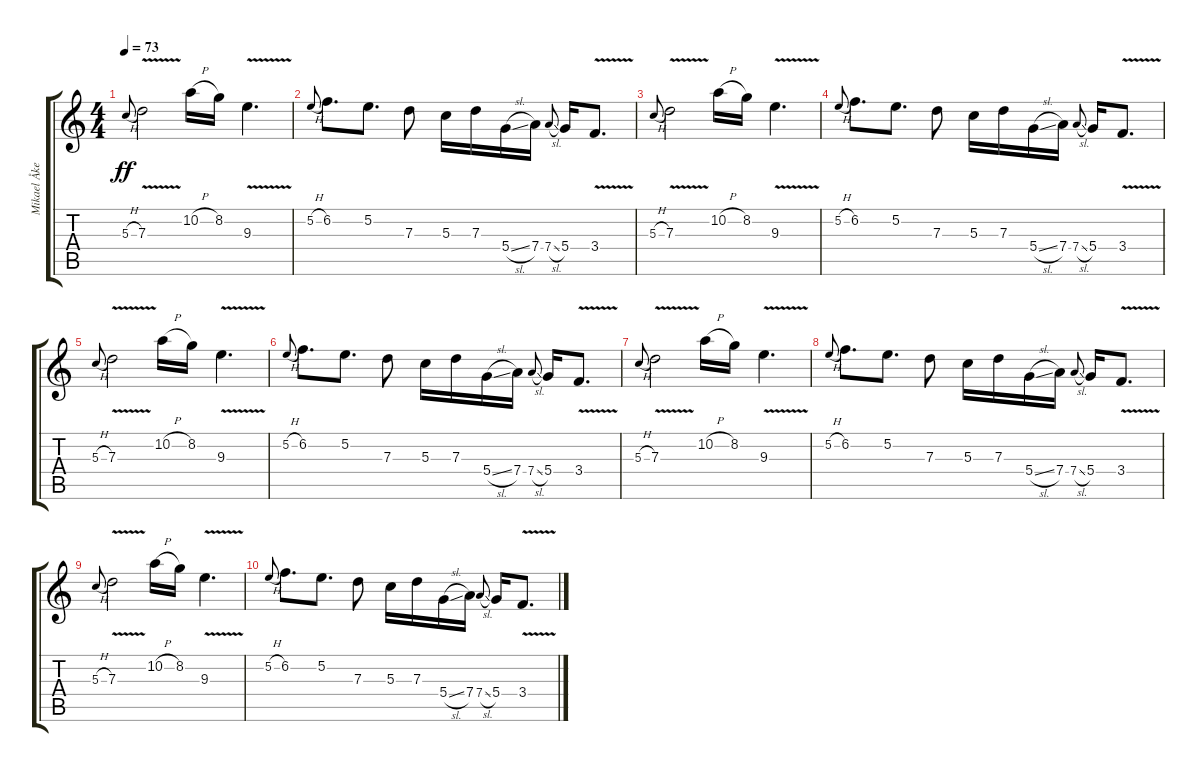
\track ("Mikael Åkerfeldt" "Mikael Åke") {instrument electricguitarclean}
\staff {score tabs}
\tuning (E4 B3 G3 D3 A2 E2) {hide}
\ts (4 4)
\tempo 73
\clef g2
\ks c
5.3{h}.8{gr onbeat dy ff} 7.3{v}.2 10.2{h}.16 8.2.16 9.3{v}.4{d} |
5.2{h}.8{gr onbeat} 6.2.8{d} 5.2.8{d} 7.3.8 5.3.16 7.3.16 5.4{sl}.16 7.4.16 7.4{sl}.8{gr onbeat} 5.4.16 3.4{v}.8{d} |
5.3{h}.8{gr onbeat} 7.3{v}.2 10.2{h}.16 8.2.16 9.3{v}.4{d} |
5.2{h}.8{gr onbeat} 6.2.8{d} 5.2.8{d} 7.3.8 5.3.16 7.3.16 5.4{sl}.16 7.4.16 7.4{sl}.8{gr onbeat} 5.4.16 3.4{v}.8{d} |
5.3{h}.8{gr onbeat} 7.3{v}.2 10.2{h}.16 8.2.16 9.3{v}.4{d} |
5.2{h}.8{gr onbeat} 6.2.8{d} 5.2.8{d} 7.3.8 5.3.16 7.3.16 5.4{sl}.16 7.4.16 7.4{sl}.8{gr onbeat} 5.4.16{volume 0} 3.4{v}.8{d} |
5.3{h}.8{gr onbeat} 7.3{v}.2 10.2{h}.16 8.2.16 9.3{v}.4{d} |
5.2{h}.8{gr onbeat} 6.2.8{d} 5.2.8{d} 7.3.8 5.3.16 7.3.16 5.4{sl}.16 7.4.16 7.4{sl}.8{gr onbeat} 5.4.16 3.4{v}.8{d} |
5.3{h}.8{gr onbeat} 7.3{v}.2 10.2{h}.16 8.2.16 9.3{v}.4{d} |
5.2{h}.8{gr onbeat} 6.2.8{d} 5.2.8{d} 7.3.8 5.3.16 7.3.16 5.4{sl}.16 7.4.16 7.4{sl}.8{gr onbeat} 5.4.16 3.4{v}.8{d}
